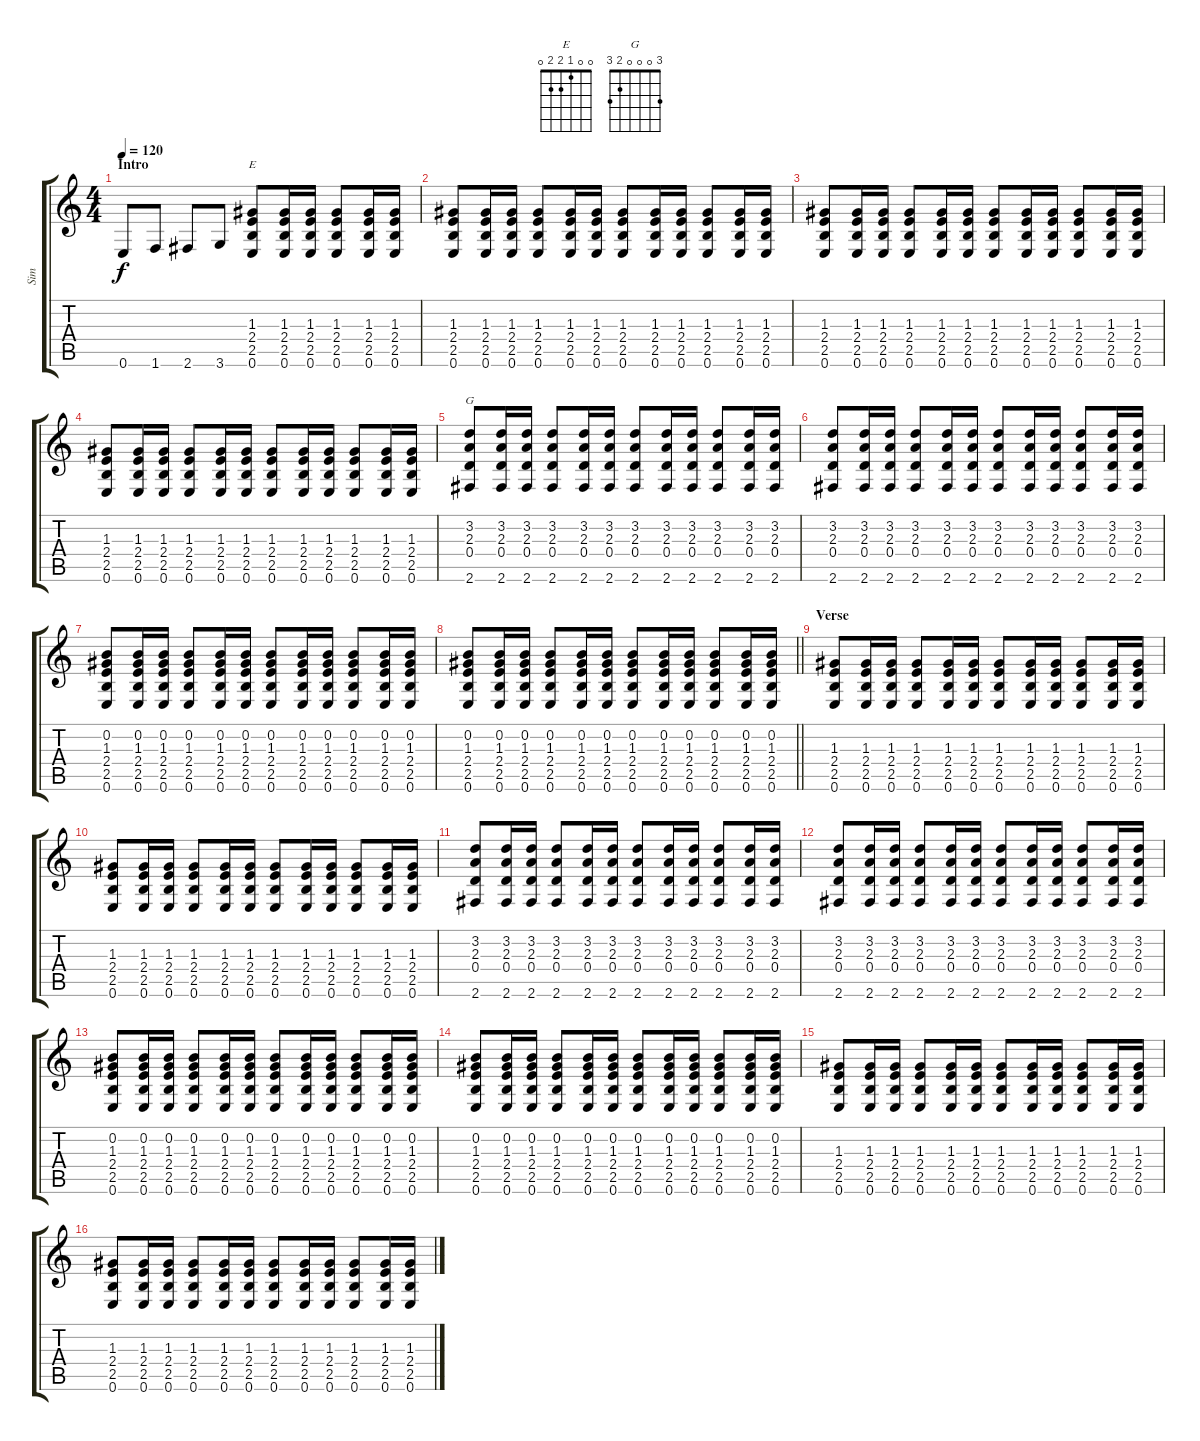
\track ("Sim" "Sim") {instrument acousticguitarsteel}
\staff {score tabs}
\tuning (E4 B3 G3 D3 A2 E2) {hide}
\chord ("E" 0 0 1 2 2 0)
\chord ("G" 3 0 0 0 2 3)
\ts (4 4)
\section ("" "Intro")
\tempo 120
\clef g2
\ks c
0.6.8{dy f instrument acousticguitarsteel} 1.6.8 2.6.8 3.6.8 (1.3 2.4 2.5 0.6).8{ch "E"} (1.3 2.4 2.5 0.6).16 (1.3 2.4 2.5 0.6).16 (1.3 2.4 2.5 0.6).8 (1.3 2.4 2.5 0.6).16 (1.3 2.4 2.5 0.6).16 |
(1.3 2.4 2.5 0.6).8 (1.3 2.4 2.5 0.6).16 (1.3 2.4 2.5 0.6).16 (1.3 2.4 2.5 0.6).8 (1.3 2.4 2.5 0.6).16 (1.3 2.4 2.5 0.6).16 (1.3 2.4 2.5 0.6).8 (1.3 2.4 2.5 0.6).16 (1.3 2.4 2.5 0.6).16 (1.3 2.4 2.5 0.6).8 (1.3 2.4 2.5 0.6).16 (1.3 2.4 2.5 0.6).16 |
(1.3 2.4 2.5 0.6).8 (1.3 2.4 2.5 0.6).16 (1.3 2.4 2.5 0.6).16 (1.3 2.4 2.5 0.6).8 (1.3 2.4 2.5 0.6).16 (1.3 2.4 2.5 0.6).16 (1.3 2.4 2.5 0.6).8 (1.3 2.4 2.5 0.6).16 (1.3 2.4 2.5 0.6).16 (1.3 2.4 2.5 0.6).8 (1.3 2.4 2.5 0.6).16 (1.3 2.4 2.5 0.6).16 |
(1.3 2.4 2.5 0.6).8 (1.3 2.4 2.5 0.6).16 (1.3 2.4 2.5 0.6).16 (1.3 2.4 2.5 0.6).8 (1.3 2.4 2.5 0.6).16 (1.3 2.4 2.5 0.6).16 (1.3 2.4 2.5 0.6).8 (1.3 2.4 2.5 0.6).16 (1.3 2.4 2.5 0.6).16 (1.3 2.4 2.5 0.6).8 (1.3 2.4 2.5 0.6).16 (1.3 2.4 2.5 0.6).16 |
(3.2 2.3 0.4 2.6).8{ch "G"} (3.2 2.3 0.4 2.6).16 (3.2 2.3 0.4 2.6).16 (3.2 2.3 0.4 2.6).8 (3.2 2.3 0.4 2.6).16 (3.2 2.3 0.4 2.6).16 (3.2 2.3 0.4 2.6).8 (3.2 2.3 0.4 2.6).16 (3.2 2.3 0.4 2.6).16 (3.2 2.3 0.4 2.6).8 (3.2 2.3 0.4 2.6).16 (3.2 2.3 0.4 2.6).16 |
(3.2 2.3 0.4 2.6).8 (3.2 2.3 0.4 2.6).16 (3.2 2.3 0.4 2.6).16 (3.2 2.3 0.4 2.6).8 (3.2 2.3 0.4 2.6).16 (3.2 2.3 0.4 2.6).16 (3.2 2.3 0.4 2.6).8 (3.2 2.3 0.4 2.6).16 (3.2 2.3 0.4 2.6).16 (3.2 2.3 0.4 2.6).8 (3.2 2.3 0.4 2.6).16 (3.2 2.3 0.4 2.6).16 |
(0.2 1.3 2.4 2.5 0.6).8 (0.2 1.3 2.4 2.5 0.6).16 (0.2 1.3 2.4 2.5 0.6).16 (0.2 1.3 2.4 2.5 0.6).8 (0.2 1.3 2.4 2.5 0.6).16 (0.2 1.3 2.4 2.5 0.6).16 (0.2 1.3 2.4 2.5 0.6).8 (0.2 1.3 2.4 2.5 0.6).16 (0.2 1.3 2.4 2.5 0.6).16 (0.2 1.3 2.4 2.5 0.6).8 (0.2 1.3 2.4 2.5 0.6).16 (0.2 1.3 2.4 2.5 0.6).16 |
\barLineRight lightlight
(0.2 1.3 2.4 2.5 0.6).8 (0.2 1.3 2.4 2.5 0.6).16 (0.2 1.3 2.4 2.5 0.6).16 (0.2 1.3 2.4 2.5 0.6).8 (0.2 1.3 2.4 2.5 0.6).16 (0.2 1.3 2.4 2.5 0.6).16 (0.2 1.3 2.4 2.5 0.6).8 (0.2 1.3 2.4 2.5 0.6).16 (0.2 1.3 2.4 2.5 0.6).16 (0.2 1.3 2.4 2.5 0.6).8 (0.2 1.3 2.4 2.5 0.6).16 (0.2 1.3 2.4 2.5 0.6).16 |
\section ("" "Verse")
(1.3 2.4 2.5 0.6).8 (1.3 2.4 2.5 0.6).16 (1.3 2.4 2.5 0.6).16 (1.3 2.4 2.5 0.6).8 (1.3 2.4 2.5 0.6).16 (1.3 2.4 2.5 0.6).16 (1.3 2.4 2.5 0.6).8 (1.3 2.4 2.5 0.6).16 (1.3 2.4 2.5 0.6).16 (1.3 2.4 2.5 0.6).8 (1.3 2.4 2.5 0.6).16 (1.3 2.4 2.5 0.6).16 |
(1.3 2.4 2.5 0.6).8 (1.3 2.4 2.5 0.6).16 (1.3 2.4 2.5 0.6).16 (1.3 2.4 2.5 0.6).8 (1.3 2.4 2.5 0.6).16 (1.3 2.4 2.5 0.6).16 (1.3 2.4 2.5 0.6).8 (1.3 2.4 2.5 0.6).16 (1.3 2.4 2.5 0.6).16 (1.3 2.4 2.5 0.6).8 (1.3 2.4 2.5 0.6).16 (1.3 2.4 2.5 0.6).16 |
(3.2 2.3 0.4 2.6).8 (3.2 2.3 0.4 2.6).16 (3.2 2.3 0.4 2.6).16 (3.2 2.3 0.4 2.6).8 (3.2 2.3 0.4 2.6).16 (3.2 2.3 0.4 2.6).16 (3.2 2.3 0.4 2.6).8 (3.2 2.3 0.4 2.6).16 (3.2 2.3 0.4 2.6).16 (3.2 2.3 0.4 2.6).8 (3.2 2.3 0.4 2.6).16 (3.2 2.3 0.4 2.6).16 |
(3.2 2.3 0.4 2.6).8 (3.2 2.3 0.4 2.6).16 (3.2 2.3 0.4 2.6).16 (3.2 2.3 0.4 2.6).8 (3.2 2.3 0.4 2.6).16 (3.2 2.3 0.4 2.6).16 (3.2 2.3 0.4 2.6).8 (3.2 2.3 0.4 2.6).16 (3.2 2.3 0.4 2.6).16 (3.2 2.3 0.4 2.6).8 (3.2 2.3 0.4 2.6).16 (3.2 2.3 0.4 2.6).16 |
(0.2 1.3 2.4 2.5 0.6).8 (0.2 1.3 2.4 2.5 0.6).16 (0.2 1.3 2.4 2.5 0.6).16 (0.2 1.3 2.4 2.5 0.6).8 (0.2 1.3 2.4 2.5 0.6).16 (0.2 1.3 2.4 2.5 0.6).16 (0.2 1.3 2.4 2.5 0.6).8 (0.2 1.3 2.4 2.5 0.6).16 (0.2 1.3 2.4 2.5 0.6).16 (0.2 1.3 2.4 2.5 0.6).8 (0.2 1.3 2.4 2.5 0.6).16 (0.2 1.3 2.4 2.5 0.6).16 |
(0.2 1.3 2.4 2.5 0.6).8 (0.2 1.3 2.4 2.5 0.6).16 (0.2 1.3 2.4 2.5 0.6).16 (0.2 1.3 2.4 2.5 0.6).8 (0.2 1.3 2.4 2.5 0.6).16 (0.2 1.3 2.4 2.5 0.6).16 (0.2 1.3 2.4 2.5 0.6).8 (0.2 1.3 2.4 2.5 0.6).16 (0.2 1.3 2.4 2.5 0.6).16 (0.2 1.3 2.4 2.5 0.6).8 (0.2 1.3 2.4 2.5 0.6).16 (0.2 1.3 2.4 2.5 0.6).16 |
(1.3 2.4 2.5 0.6).8 (1.3 2.4 2.5 0.6).16 (1.3 2.4 2.5 0.6).16 (1.3 2.4 2.5 0.6).8 (1.3 2.4 2.5 0.6).16 (1.3 2.4 2.5 0.6).16 (1.3 2.4 2.5 0.6).8 (1.3 2.4 2.5 0.6).16 (1.3 2.4 2.5 0.6).16 (1.3 2.4 2.5 0.6).8 (1.3 2.4 2.5 0.6).16 (1.3 2.4 2.5 0.6).16 |
(1.3 2.4 2.5 0.6).8 (1.3 2.4 2.5 0.6).16 (1.3 2.4 2.5 0.6).16 (1.3 2.4 2.5 0.6).8 (1.3 2.4 2.5 0.6).16 (1.3 2.4 2.5 0.6).16 (1.3 2.4 2.5 0.6).8 (1.3 2.4 2.5 0.6).16 (1.3 2.4 2.5 0.6).16 (1.3 2.4 2.5 0.6).8 (1.3 2.4 2.5 0.6).16 (1.3 2.4 2.5 0.6).16
